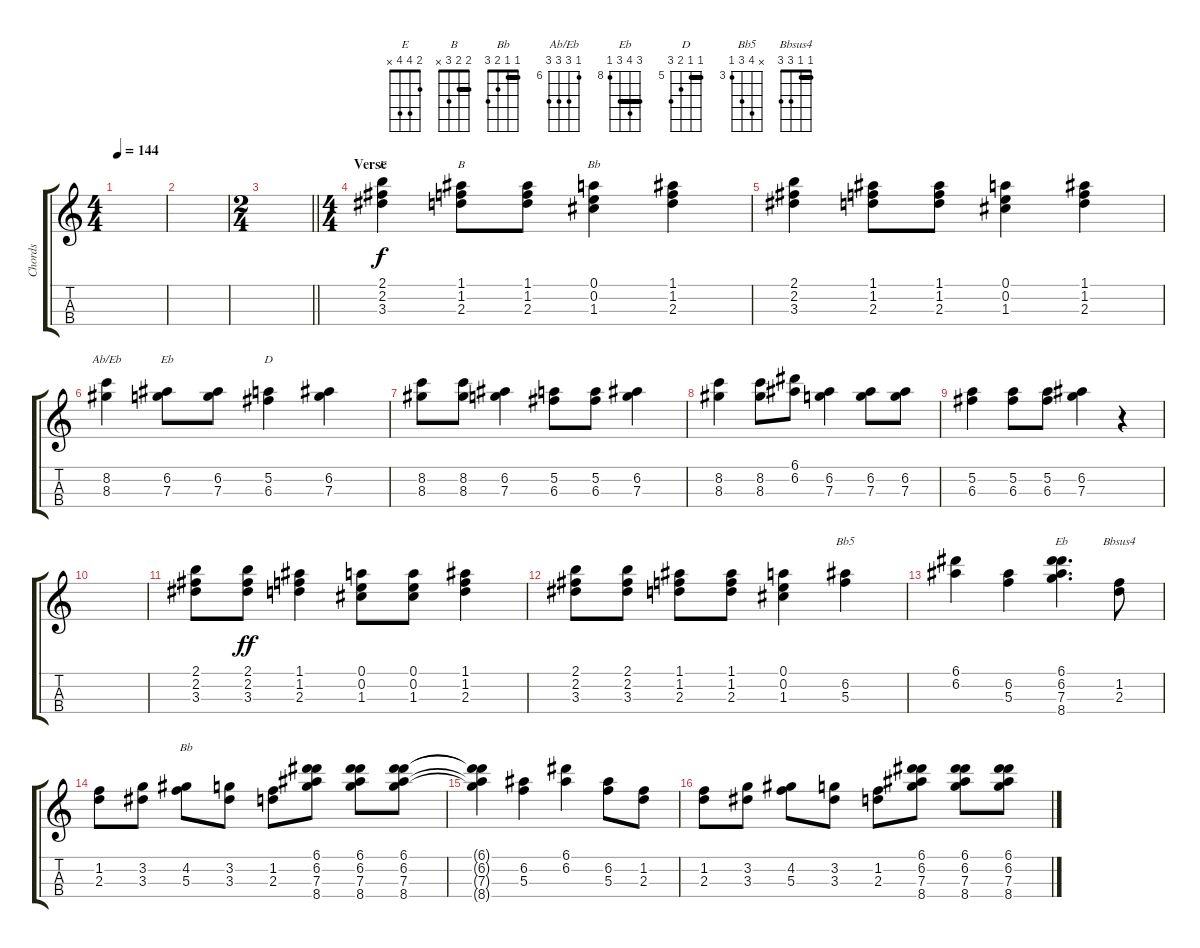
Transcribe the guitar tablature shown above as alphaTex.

\track ("Chords" "Chords") {instrument acousticguitarnylon}
\staff {score tabs}
\tuning (A4 E4 C4 G4) {hide}
\chord ("E" 2 4 4 x)
\chord ("B" 2 2 3 x) {barre 2}
\chord ("Bb" 1 1 2 x) {barre 1}
\chord ("Ab/Eb" 6 8 8 8) {firstfret 6}
\chord ("Eb" 6 6 7 8) {firstfret 6 barre 6}
\chord ("D" 5 5 6 7) {firstfret 5 barre 5}
\chord ("Bb5" x 6 5 3) {firstfret 3}
\chord ("Eb" 10 11 10 8) {firstfret 8 barre 10}
\chord ("Bbsus4" 1 1 3 3) {barre 1}
\chord ("Bb" 1 1 2 3) {barre 1}
\ts (4 4)
\tempo 144
\clef g2
\ks c
|
|
\ts (2 4)
\barLineRight lightlight
|
\ts (4 4)
\section ("" "Verse")
(2.1 2.2 3.3).4{ch "E"} (1.1 1.2 2.3).8{ch "B"} (1.1 1.2 2.3).8 (0.1 0.2 1.3).4{ch "Bb"} (1.1 1.2 2.3).4 |
(2.1 2.2 3.3).4 (1.1 1.2 2.3).8 (1.1 1.2 2.3).8 (0.1 0.2 1.3).4 (1.1 1.2 2.3).4 |
(8.2 8.3).4{ch "Ab/Eb"} (6.2 7.3).8{ch "Eb"} (6.2 7.3).8 (5.2 6.3).4{ch "D"} (6.2 7.3).4 |
(8.2 8.3).8 (8.2 8.3).8 (6.2 7.3).4 (5.2 6.3).8 (5.2 6.3).8 (6.2 7.3).4 |
(8.2 8.3).4 (8.2 8.3).8 (6.1 6.2).8 (6.2 7.3).4 (6.2 7.3).8 (6.2 7.3).8 |
(5.2 6.3).4 (5.2 6.3).8 (5.2 6.3).8 (6.2 7.3).4 r.4 |
|
(2.1 2.2 3.3).8{dy f} (2.1 2.2 3.3).8{dy ff} (1.1 1.2 2.3).4 (0.1 0.2 1.3).8 (0.1 0.2 1.3).8 (1.1 1.2 2.3).4 |
(2.1 2.2 3.3).8 (2.1 2.2 3.3).8 (1.1 1.2 2.3).8 (1.1 1.2 2.3).8 (0.1 0.2 1.3).4 (6.2 5.3).4{ch "Bb5"} |
(6.1 6.2).4 (6.2 5.3).4 (6.1 6.2 7.3 8.4).4{d ch "Eb"} (1.2 2.3).8{ch "Bbsus4"} |
(1.2 2.3).8 (3.2 3.3).8 (4.2 5.3).8{ch "Bb"} (3.2 3.3).8 (1.2 2.3).8 (6.1 6.2 7.3 8.4).8 (6.1 6.2 7.3 8.4).8 (6.1 6.2 7.3 8.4).8 |
(6.1{t} 6.2{t} 7.3{t} 8.4{t}).4 (6.2 5.3).4 (6.1 6.2).4 (6.2 5.3).8 (1.2 2.3).8 |
(1.2 2.3).8 (3.2 3.3).8 (4.2 5.3).8 (3.2 3.3).8 (1.2 2.3).8 (6.1 6.2 7.3 8.4).8 (6.1 6.2 7.3 8.4).8 (6.1 6.2 7.3 8.4).8
